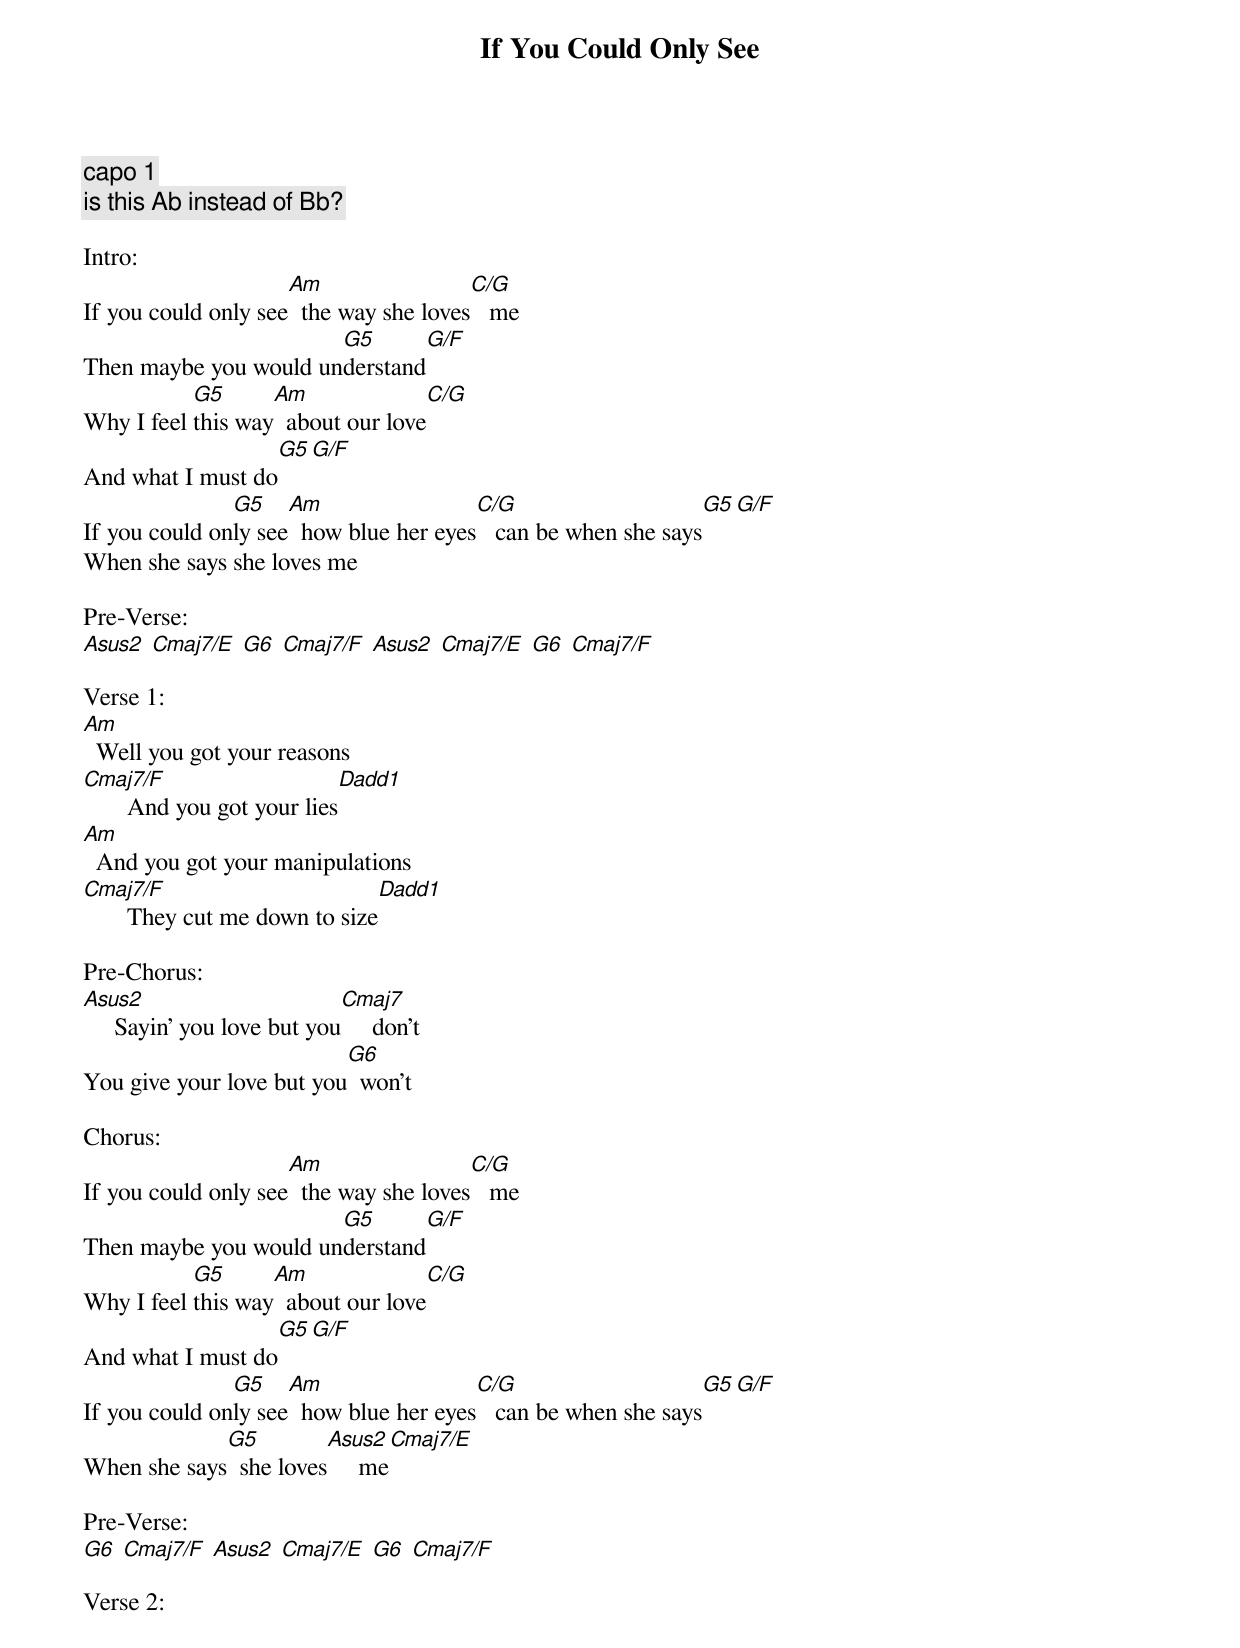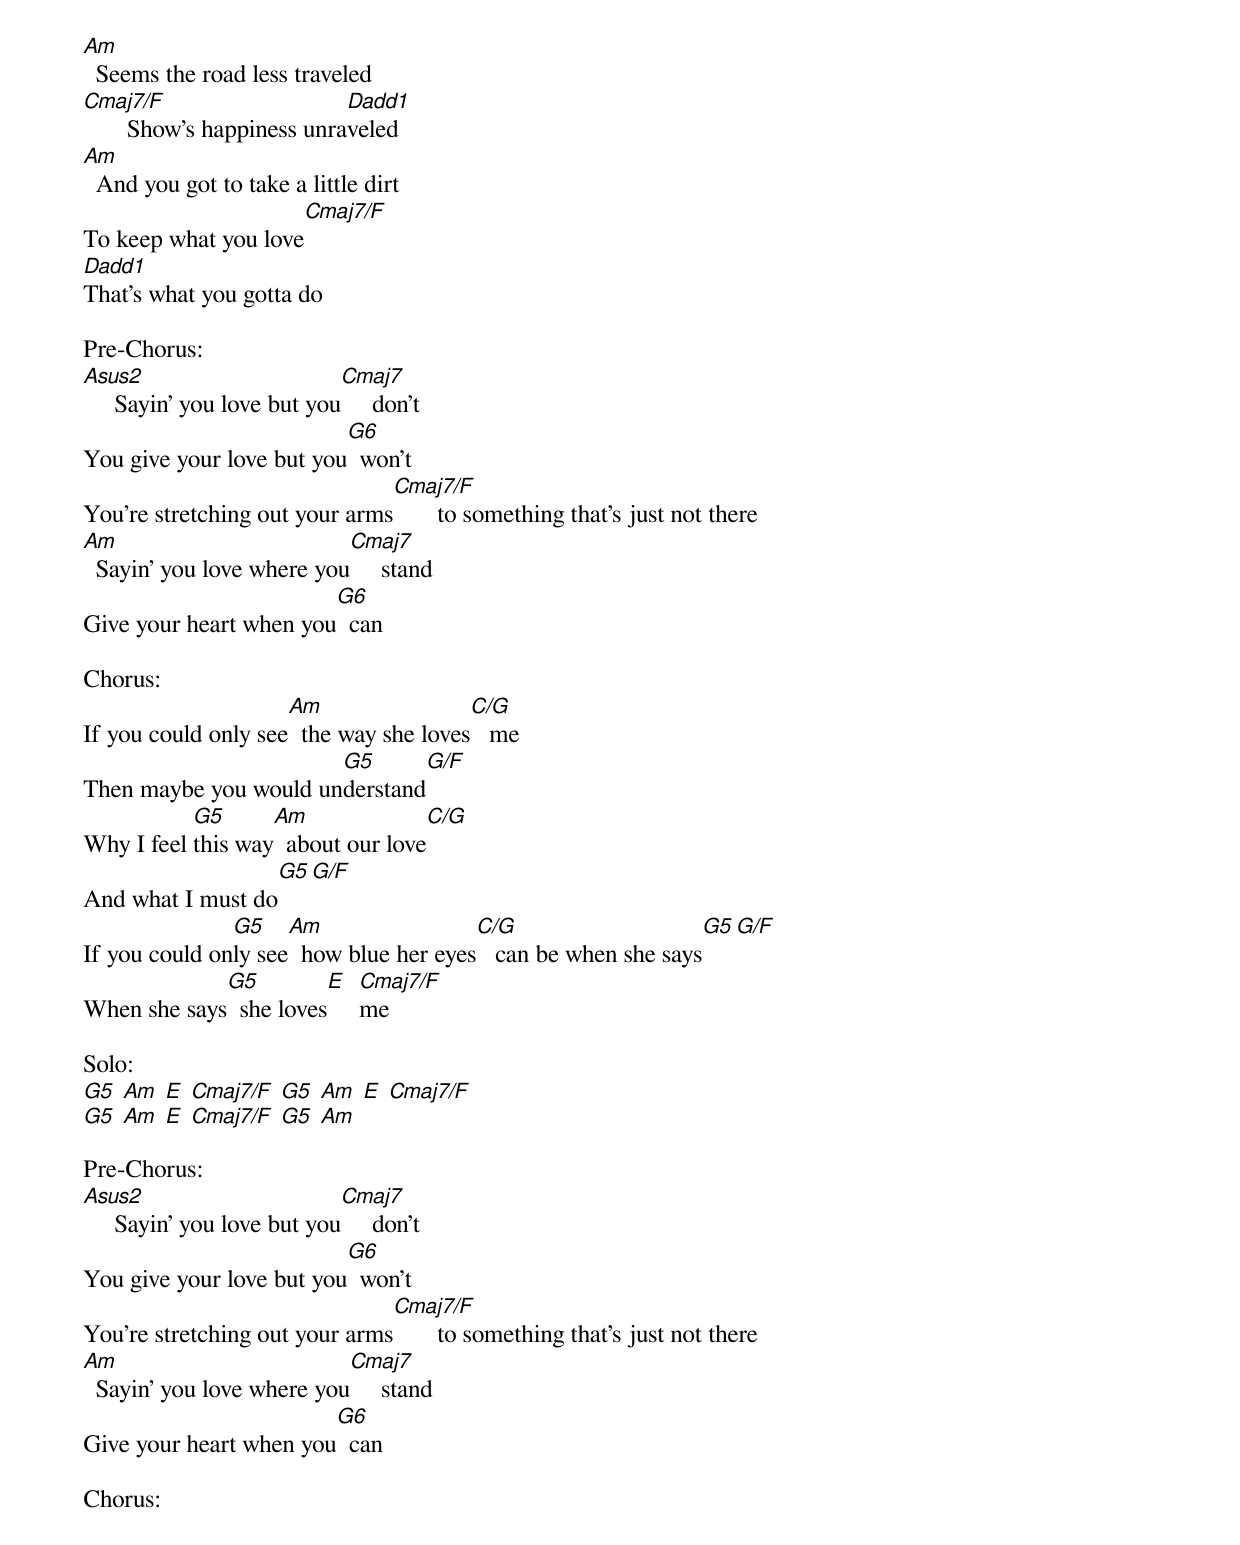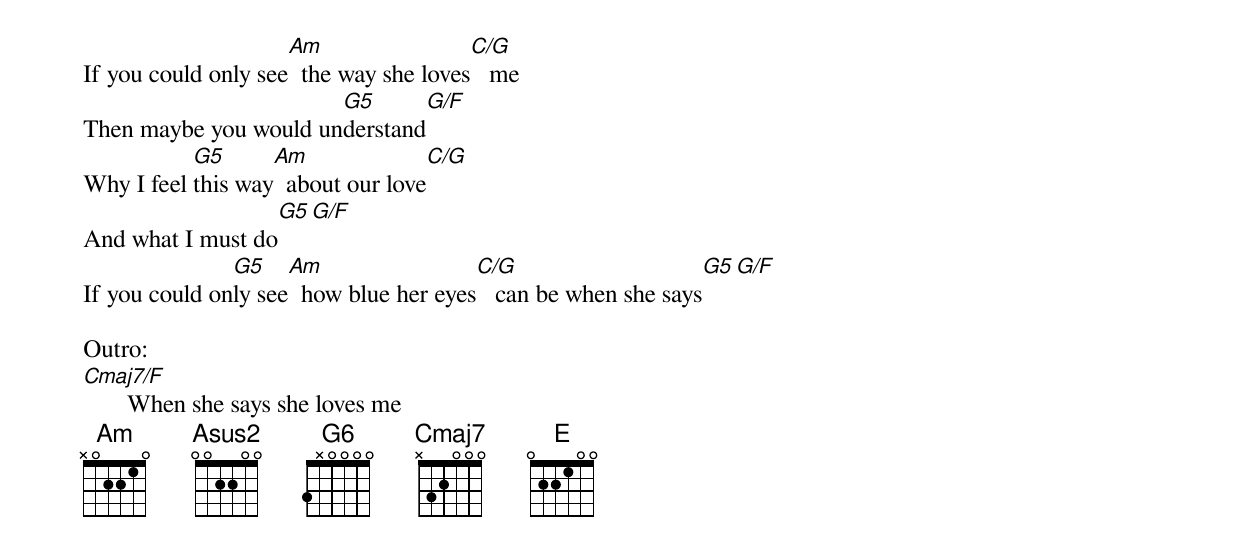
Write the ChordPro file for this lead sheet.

{title:If You Could Only See}
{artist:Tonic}
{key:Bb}
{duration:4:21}
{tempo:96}

{c: capo 1}
{c: is this Ab instead of Bb?}

Intro:
If you could only see[Am]  the way she loves[C/G]   me
Then maybe you would un[G5]derstand[G/F]
Why I feel [G5]this way[Am]  about our love[C/G]
And what I must do[G5][G/F]
If you could on[G5]ly see[Am]  how blue her eyes[C/G]   can be when she says[G5][G/F]
When she says she loves me

Pre-Verse:
[Asus2] [Cmaj7/E] [G6] [Cmaj7/F] [Asus2] [Cmaj7/E] [G6] [Cmaj7/F]

Verse 1:
[Am]  Well you got your reasons
[Cmaj7/F]       And you got your lies[Dadd1]
[Am]  And you got your manipulations
[Cmaj7/F]       They cut me down to size[Dadd1]

Pre-Chorus:
[Asus2]     Sayin' you love but you[Cmaj7]     don't
You give your love but you[G6]  won't

Chorus:
If you could only see[Am]  the way she loves[C/G]   me
Then maybe you would un[G5]derstand[G/F]
Why I feel [G5]this way[Am]  about our love[C/G]
And what I must do[G5][G/F]
If you could on[G5]ly see[Am]  how blue her eyes[C/G]   can be when she says[G5][G/F]
When she says[G5]  she loves[Asus2]     me[Cmaj7/E]

Pre-Verse:
[G6] [Cmaj7/F] [Asus2] [Cmaj7/E] [G6] [Cmaj7/F]

Verse 2:
[Am]  Seems the road less traveled
[Cmaj7/F]       Show's happiness unra[Dadd1]veled
[Am]  And you got to take a little dirt
To keep what you love[Cmaj7/F]
[Dadd1]That's what you gotta do

Pre-Chorus:
[Asus2]     Sayin' you love but you[Cmaj7]     don't
You give your love but you[G6]  won't
You're stretching out your arms[Cmaj7/F]       to something that's just not there
[Am]  Sayin' you love where you[Cmaj7]     stand
Give your heart when you[G6]  can

Chorus:
If you could only see[Am]  the way she loves[C/G]   me
Then maybe you would un[G5]derstand[G/F]
Why I feel [G5]this way[Am]  about our love[C/G]
And what I must do[G5][G/F]
If you could on[G5]ly see[Am]  how blue her eyes[C/G]   can be when she says[G5][G/F]
When she says[G5]  she loves[E]  [Cmaj7/F]me

Solo:
[G5] [Am] [E] [Cmaj7/F] [G5] [Am] [E] [Cmaj7/F]
[G5] [Am] [E] [Cmaj7/F] [G5] [Am]

Pre-Chorus:
[Asus2]     Sayin' you love but you[Cmaj7]     don't
You give your love but you[G6]  won't
You're stretching out your arms[Cmaj7/F]       to something that's just not there
[Am]  Sayin' you love where you[Cmaj7]     stand
Give your heart when you[G6]  can

Chorus:
If you could only see[Am]  the way she loves[C/G]   me
Then maybe you would un[G5]derstand[G/F]
Why I feel [G5]this way[Am]  about our love[C/G]
And what I must do[G5][G/F]
If you could on[G5]ly see[Am]  how blue her eyes[C/G]   can be when she says[G5][G/F]

Outro:
[Cmaj7/F]       When she says she loves me
